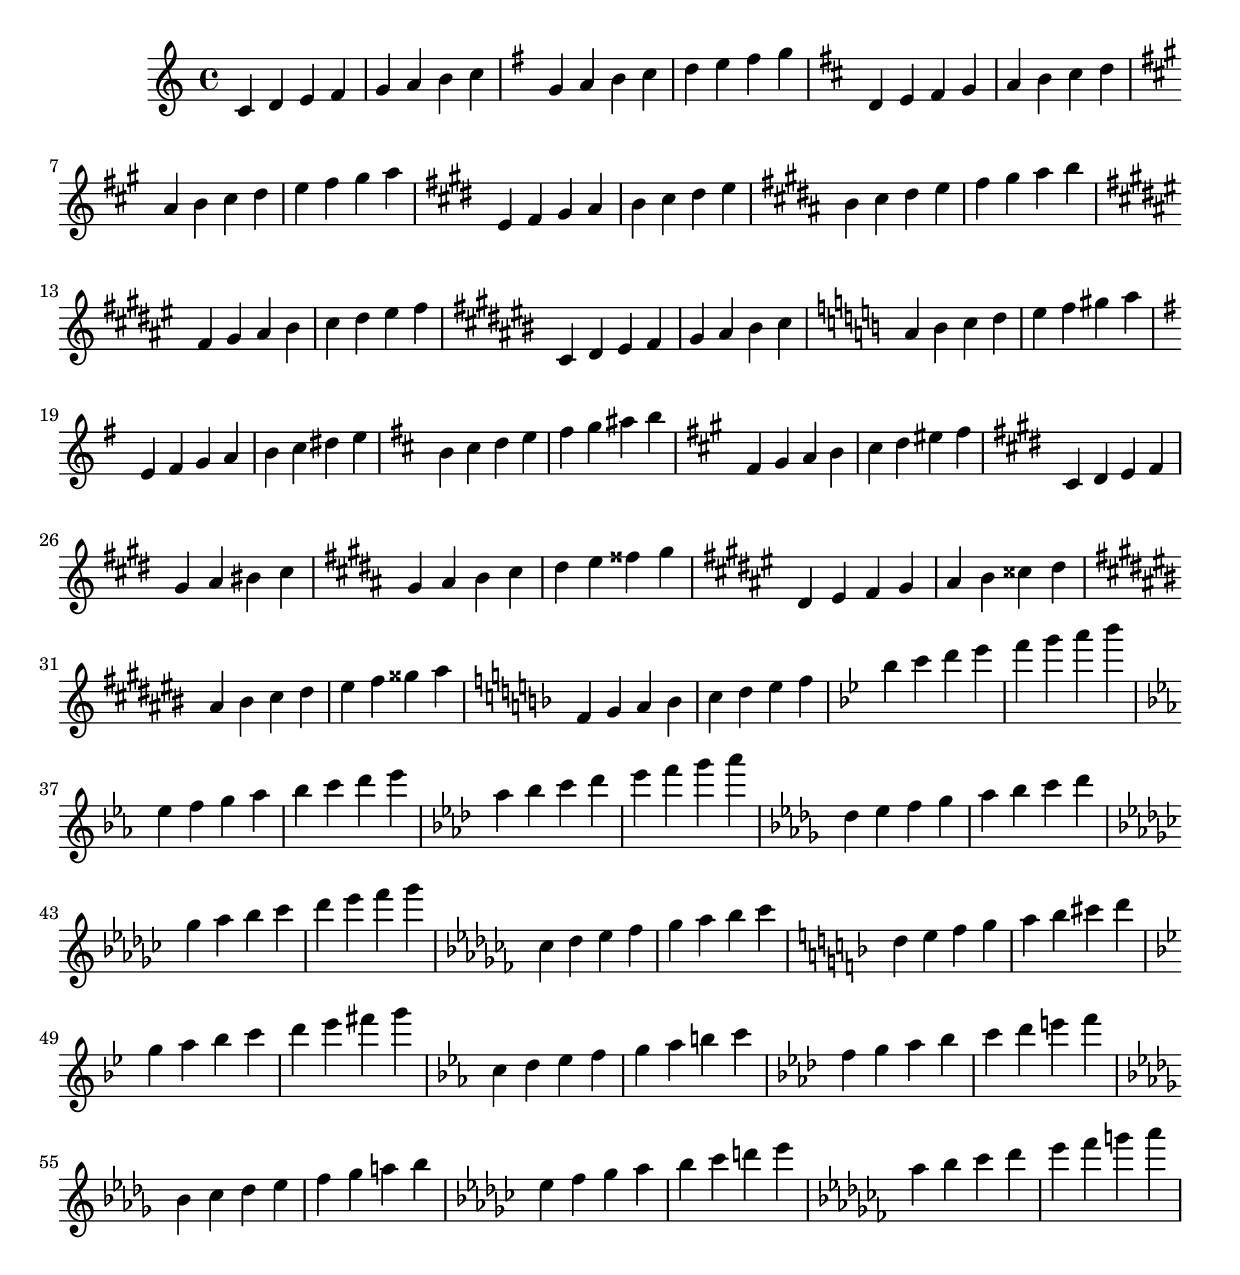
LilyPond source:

\version "1.7.18"
% candidate for regression.  -gp
\header {
texidoc="MIDI and midi2ly test file.  Diff between this and midi2ly.py (experimental, 1.5.17) should be minimal"
}

scales = \notes \relative c {

  % [INSTRUMENT_NAME] bright acoustic
  \key c \major  % sharp-major
  c' d e f g a b c 

  \key g \major
  g a b c d e fis g 

  \key d \major
  d, e fis g a b cis d 

  \key a \major
  a b cis d e fis gis a 

  \key e \major
  e, fis gis a b cis dis e 

  \key b \major
  b cis dis e fis gis ais b 

  \key fis \major
  fis, gis ais b cis dis eis fis 

  \key cis \major
  cis, dis eis fis gis ais bis cis 

  \key a \minor  % sharp-minor
  a b c d e f gis a 

  \key e \minor
  e, fis g a b c dis e 

  \key b \minor
  b cis d e fis g ais b 

  \key fis \minor
  fis, gis a b cis d eis fis 

  \key cis \minor
  cis, dis e fis gis a bis cis 

  \key gis \minor
  gis ais b cis dis e fisis gis 

  \key dis \minor
  dis, eis fis gis ais b cisis dis 

  \key ais \minor
  ais bis cis dis eis fis gisis ais 

  \key f \major  % flat-major
  f, g a bes c d e f 

  \key bes \major
  bes c d ees f g a bes 

  \key ees \major
  ees,, f g aes bes c d ees 

  \key aes \major
  aes, bes c des ees f g aes 

  \key des \major
  des,, ees f ges aes bes c des 

  \key ges \major
  ges, aes bes ces des ees f ges 

  \key ces \major
  ces,, des ees fes ges aes bes ces 

  \key d \minor  % flat-minor
  d, e f g a bes cis d 

  \key g \minor
  g, a bes c d ees fis g 

  \key c \minor
  c,, d ees f g aes b c 

  \key f \minor
  f, g aes bes c des e f 

  \key bes \minor
  bes,, c des ees f ges a bes 

  \key ees \minor
  ees, f ges aes bes ces d ees 

  \key aes \minor
  aes, bes ces des ees fes g aes 
}

\score {
  \context Voice \scales
  \paper { }
  \midi { }
}

